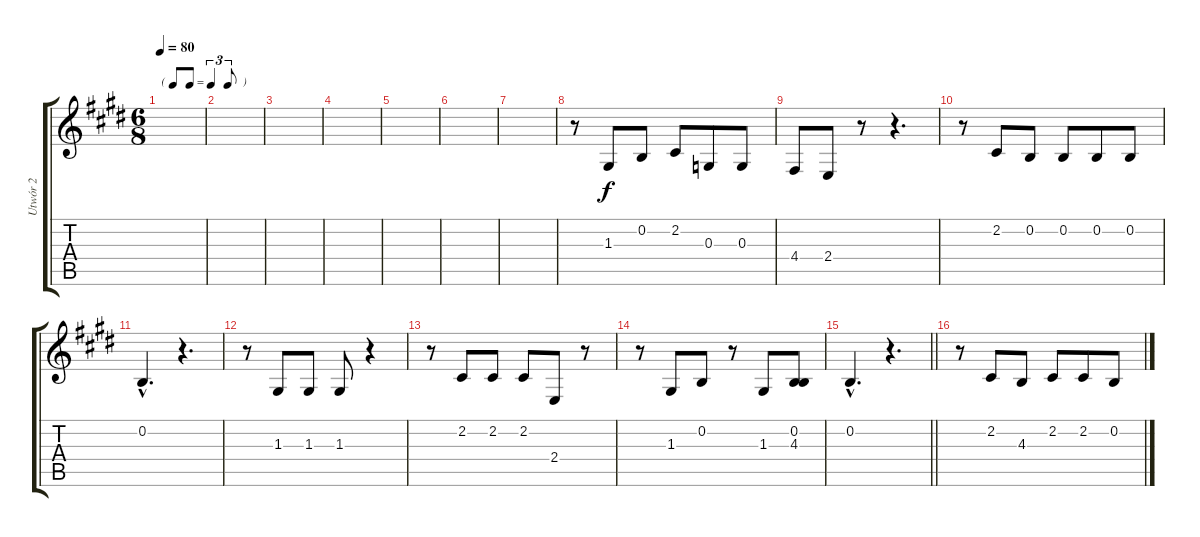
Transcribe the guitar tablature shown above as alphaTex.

\track ("Utwór 2" "Utwór 2") {instrument viola}
\staff {score tabs}
\tuning (E4 B3 G3 D3 A2 E2) {hide}
\ts (6 8)
\tf triplet8th
\tempo 80
\clef g2
\ks e
|
|
|
|
|
|
|
r.8 1.3.8 0.2.8 2.2.8 0.3.8 0.3.8 |
4.4.8 2.4.8 r.8 r.4{d} |
r.8 2.2.8 0.2.8 0.2.8 0.2.8 0.2.8 |
0.2{hac}.4{d} r.4{d} |
r.8 1.3.8 1.3.8 1.3.8 r.4 |
r.8 2.2.8 2.2.8 2.2.8 2.4.8 r.8 |
r.8 1.3.8 0.2.8 r.8 1.3.8 (0.2 4.3).8 |
\barLineRight lightlight
0.2{hac}.4{d} r.4{d} |
r.8 2.2.8 4.3.8 2.2.8 2.2.8 0.2.8
